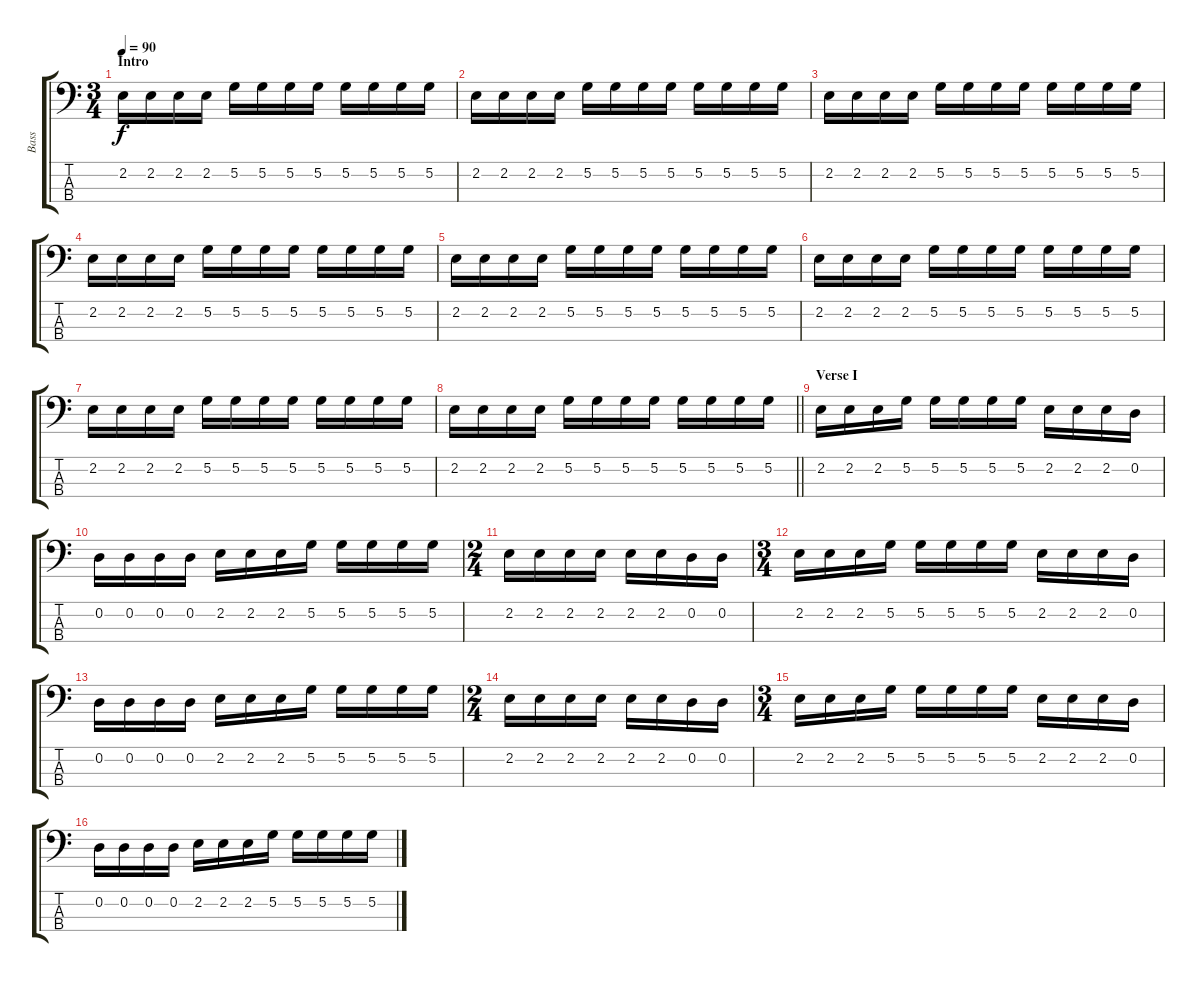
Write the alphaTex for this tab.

\track ("Bass" "Bass") {instrument electricbassfinger}
\staff {score tabs}
\tuning (G2 D2 A1 E1) {hide}
\ts (3 4)
\section ("" "Intro")
\tempo 90
\clef f4
\ks c
2.2.16{dy f instrument electricbassfinger} 2.2.16 2.2.16 2.2.16 5.2.16 5.2.16 5.2.16 5.2.16 5.2.16 5.2.16 5.2.16 5.2.16 |
2.2.16 2.2.16 2.2.16 2.2.16 5.2.16 5.2.16 5.2.16 5.2.16 5.2.16 5.2.16 5.2.16 5.2.16 |
2.2.16 2.2.16 2.2.16 2.2.16 5.2.16 5.2.16 5.2.16 5.2.16 5.2.16 5.2.16 5.2.16 5.2.16 |
2.2.16 2.2.16 2.2.16 2.2.16 5.2.16 5.2.16 5.2.16 5.2.16 5.2.16 5.2.16 5.2.16 5.2.16 |
2.2.16 2.2.16 2.2.16 2.2.16 5.2.16 5.2.16 5.2.16 5.2.16 5.2.16 5.2.16 5.2.16 5.2.16 |
2.2.16 2.2.16 2.2.16 2.2.16 5.2.16 5.2.16 5.2.16 5.2.16 5.2.16 5.2.16 5.2.16 5.2.16 |
2.2.16 2.2.16 2.2.16 2.2.16 5.2.16 5.2.16 5.2.16 5.2.16 5.2.16 5.2.16 5.2.16 5.2.16 |
\barLineRight lightlight
2.2.16 2.2.16 2.2.16 2.2.16 5.2.16 5.2.16 5.2.16 5.2.16 5.2.16 5.2.16 5.2.16 5.2.16 |
\section ("" "Verse I")
2.2.16 2.2.16 2.2.16 5.2.16 5.2.16 5.2.16 5.2.16 5.2.16 2.2.16 2.2.16 2.2.16 0.2.16 |
0.2.16 0.2.16 0.2.16 0.2.16 2.2.16 2.2.16 2.2.16 5.2.16 5.2.16 5.2.16 5.2.16 5.2.16 |
\ts (2 4)
2.2.16 2.2.16 2.2.16 2.2.16 2.2.16 2.2.16 0.2.16 0.2.16 |
\ts (3 4)
2.2.16 2.2.16 2.2.16 5.2.16 5.2.16 5.2.16 5.2.16 5.2.16 2.2.16 2.2.16 2.2.16 0.2.16 |
0.2.16 0.2.16 0.2.16 0.2.16 2.2.16 2.2.16 2.2.16 5.2.16 5.2.16 5.2.16 5.2.16 5.2.16 |
\ts (2 4)
2.2.16 2.2.16 2.2.16 2.2.16 2.2.16 2.2.16 0.2.16 0.2.16 |
\ts (3 4)
2.2.16 2.2.16 2.2.16 5.2.16 5.2.16 5.2.16 5.2.16 5.2.16 2.2.16 2.2.16 2.2.16 0.2.16 |
0.2.16 0.2.16 0.2.16 0.2.16 2.2.16 2.2.16 2.2.16 5.2.16 5.2.16 5.2.16 5.2.16 5.2.16
